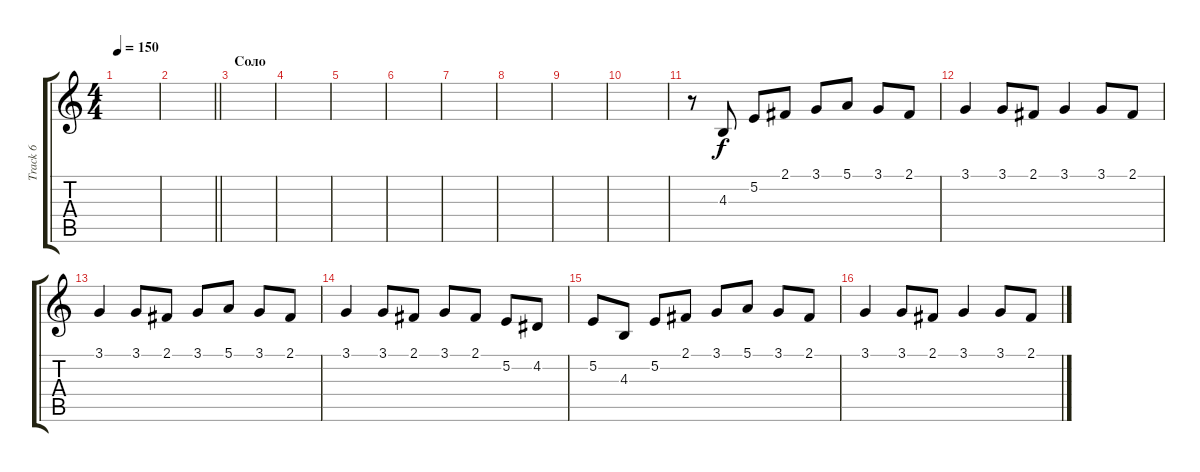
\track ("Track 6" "Track 6") {instrument stringensemble1}
\staff {score tabs}
\tuning (E4 B3 G3 D3 A2 E2) {hide}
\ts (4 4)
\tempo 150
\clef g2
\ks c
|
\barLineRight lightlight
|
\section ("" "Соло")
|
|
|
|
|
|
|
|
r.8 4.3.8 5.2.8 2.1.8 3.1.8 5.1.8 3.1.8 2.1.8 |
3.1.4 3.1.8 2.1.8 3.1.4 3.1.8 2.1.8 |
3.1.4 3.1.8 2.1.8 3.1.8 5.1.8 3.1.8 2.1.8 |
3.1.4 3.1.8 2.1.8 3.1.8 2.1.8 5.2.8 4.2.8 |
5.2.8 4.3.8 5.2.8 2.1.8 3.1.8 5.1.8 3.1.8 2.1.8 |
3.1.4 3.1.8 2.1.8 3.1.4 3.1.8 2.1.8
